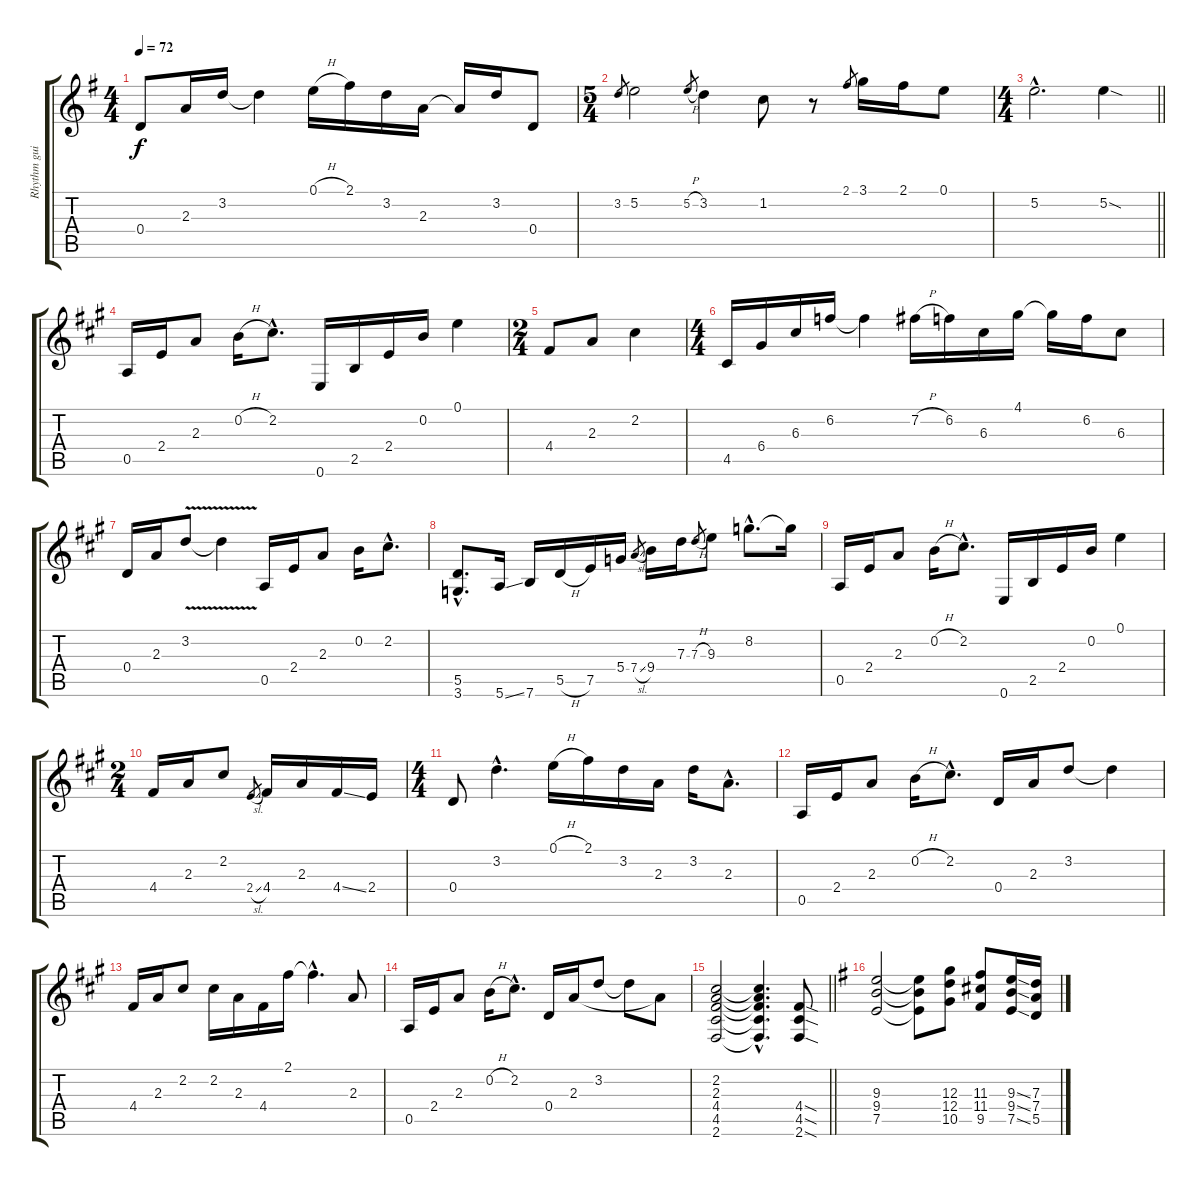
\track ("Rhythm guitar" "Rhythm gui") {instrument overdrivenguitar}
\staff {score tabs}
\tuning (E4 B3 G3 D3 A2 E2) {hide}
\ts (4 4)
\tempo 72
\clef g2
\ks g
0.4.8{dy f} 2.3.16 3.2.16 3.2{t}.4 0.1{h}.16 2.1.16 3.2.16 2.3.16 2.3{t}.16 3.2.16 0.4.8 |
\ts (5 4)
3.2.8{gr} 5.2.2 5.2{h}.8{gr} 3.2.4 1.2.8 r.8 2.1.8{gr} 3.1.16 2.1.16 0.1.8 |
\ts (4 4)
\barLineRight lightlight
5.2{hac}.2{d} 5.2{sod}.4 |
\ks a
0.5.16 2.4.16 2.3.8 0.2{h}.16 2.2{hac}.8{d} 0.6.16 2.5.16 2.4.16 0.2.16 0.1.4 |
\ts (2 4)
4.4.8 2.3.8 2.2.4 |
\ts (4 4)
4.5.16 6.4.16 6.3.16 6.2.16 6.2{t}.4 7.2{h}.16 6.2.16 6.3.16 4.1.16 4.1{t}.16 6.2.16 6.3.8 |
0.4.16 2.3.16 3.2{v}.8 3.2{t}.4 0.5.16 2.4.16 2.3.8 0.2.16 2.2{hac}.8{d} |
(5.5{hac} 3.6{hac}).8{d} 5.6{ss}.16 7.6.16 5.5{h}.16 7.5.16 5.4.16 7.4{sl}.8{gr} 9.4.16 7.3.16 7.3{h}.8{gr} 9.3.8 8.2{hac}.8{d} 8.2{t}.16 |
0.5.16 2.4.16 2.3.8 0.2{h}.16 2.2{hac}.8{d} 0.6.16 2.5.16 2.4.16 0.2.16 0.1.4 |
\ts (2 4)
4.4.16 2.3.16 2.2.8 2.4{sl}.8{gr} 4.4.16 2.3.16 4.4{ss}.16 2.4.16 |
\ts (4 4)
0.4.8 3.2{hac}.4{d} 0.1{h}.16 2.1.16 3.2.16 2.3.16 3.2.16 2.3{hac}.8{d} |
0.5.16 2.4.16 2.3.8 0.2{h}.16 2.2{hac}.8{d} 0.4.16 2.3.16 3.2.8 3.2{t}.4 |
4.4.16 2.3.16 2.2.8 2.2.16 2.3.16 4.4.16 2.1.16 2.1{hac t}.4{d} 2.3.8 |
0.5.16 2.4.16 2.3.8 0.2{h}.16 2.2{hac}.8{d} 0.4.16 2.3.16 3.2.8 3.2{t}.8 2.3{t}.8 |
\barLineRight lightlight
(2.2 2.3 4.4 4.5 2.6).2 (2.2{hac t} 2.3{hac t} 4.4{hac t} 4.5{hac t} 2.6{hac t}).4{d} (4.4{sod} 4.5{sod} 2.6{sod}).8 |
\ks g
(9.3 9.4 7.5).2 (9.3{t} 9.4{t} 7.5{t}).8 (12.3 12.4 10.5).8 (11.3 11.4 9.5).8 (9.3{ss} 9.4{ss} 7.5{ss}).16 (7.3 7.4 5.5).16
